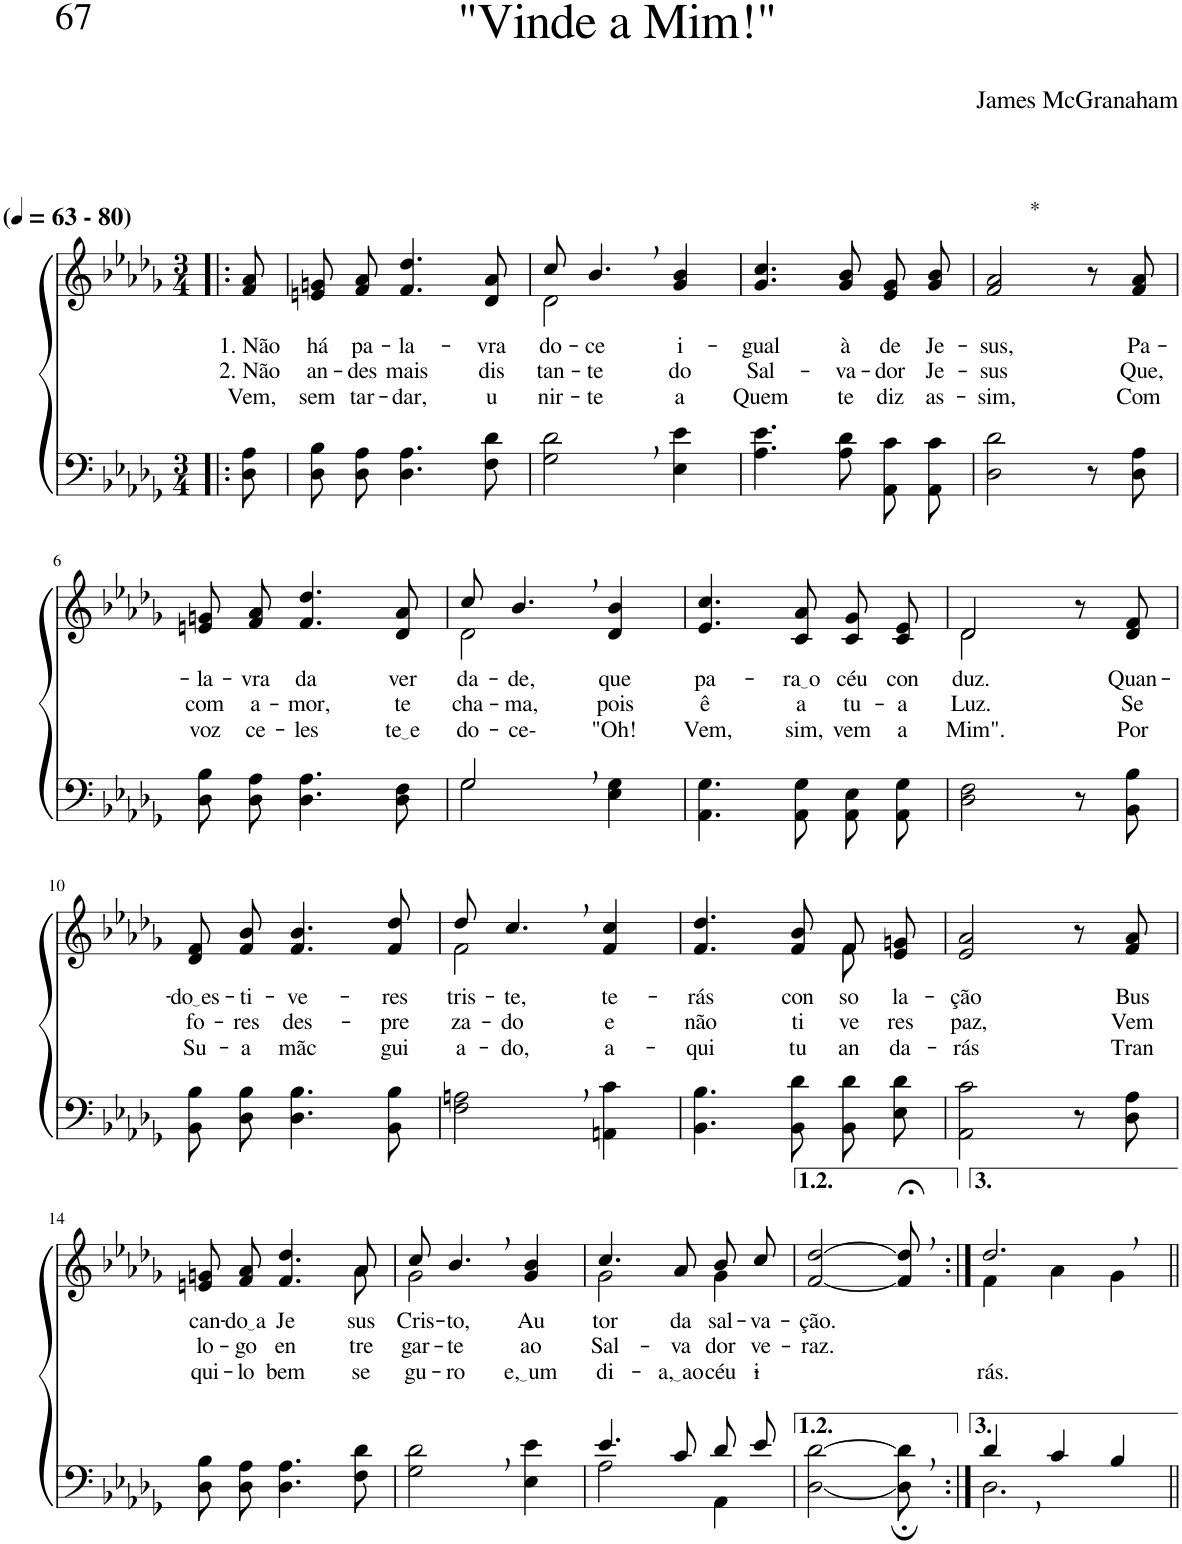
**kern	**kern	**text	**text	**text
*part2	*part1	*part1	*part1	*part1
*staff2	*staff1	*staff1	*staff1	*staff1
*I"Parte III e IV	*I"Parte I e II	*	*	*
*clefF4	*clefG2	*	*	*
*k[b-e-a-d-g-]	*k[b-e-a-d-g-]	*	*	*
*M3/4	*M3/4	*	*	*
*MM63	*MM63	*	*	*
=1!|:	=1!|:	=1!|:	=1!|:	=1!|:
!	!LO:TX:a:B:t=(	!	!	!
!	!LO:TX:a:B:t=- 80)	!	!	!
!	!	!LO:LY:b	!LO:LY:b	!LO:LY:b
8D-\ 8A-\	8f/ 8a-/	1. Não	2. Não	Vem,
=2	=2	=2	=2	=2
!	!	!LO:LY:b	!LO:LY:b	!LO:LY:b
8D-\ 8B-\L	8en/ 8gn/L	há	an-	sem
!	!	!LO:LY:b	!LO:LY:b	!LO:LY:b
8D-\ 8A-\J	8f/ 8a-/J	pa-	-des	tar-
!	!	!LO:LY:b	!LO:LY:b	!LO:LY:b
4.D-\ 4.A-\	4.f/ 4.dd-/	-la-	mais	-dar,
!	!	!LO:LY:b	!LO:LY:b	!LO:LY:b
8F\ 8d-\	8d-/ 8a-/	-vra	dis-	u-
=3	=3	=3	=3	=3
*	*^	*	*	*
!	!	!	!LO:LY:b	!LO:LY:b	!LO:LY:b
2G-\, 2d-\,	8cc/	2d-\	do-	-tan-	-nir-
!	!	!	!LO:LY:b	!LO:LY:b	!LO:LY:b
.	4.b-,/	.	-ce	-te	-te
!	!	!	!LO:LY:b	!LO:LY:b	!LO:LY:b
4E-\ 4e-\	4g-/ 4b-/	4ryy	i-	do	a
=4	=4	=4	=4	=4	=4
!	!	!	!LO:LY:b	!LO:LY:b	!LO:LY:b
*	*v	*v	*	*	*
4.A-\ 4.e-\	4.g-/ 4.cc/	-gual	Sal-	Quem
!	!	!LO:LY:b	!LO:LY:b	!LO:LY:b
8A-\ 8d-\	8g-/ 8b-/	à	-va-	te
!	!	!LO:LY:b	!LO:LY:b	!LO:LY:b
8AA-\ 8c\L	8e-/ 8g-/L	de	-dor	diz
!	!	!LO:LY:b	!LO:LY:b	!LO:LY:b
8AA-\ 8c\J	8g-/ 8b-/J	Je-	Je-	as-
=5	=5	=5	=5	=5
!	!LO:TX:a:t=*	!	!	!
!	!	!LO:LY:b	!LO:LY:b	!LO:LY:b
2D-\ 2d-\	2f/ 2a-/	-sus,	-sus	-sim,
8r	8r	.	.	.
!	!	!LO:LY:b	!LO:LY:b	!LO:LY:b
8D-\ 8A-\	8f/ 8a-/	Pa-	Que,	Com
!!LO:LB:g=z
=6	=6	=6	=6	=6
!	!	!LO:LY:b	!LO:LY:b	!LO:LY:b
8D-\ 8B-\L	8en/ 8gn/L	-la-	com	voz
!	!	!LO:LY:b	!LO:LY:b	!LO:LY:b
8D-\ 8A-\J	8f/ 8a-/J	-vra	a-	ce-
!	!	!LO:LY:b	!LO:LY:b	!LO:LY:b
4.D-\ 4.A-\	4.f/ 4.dd-/	da	-mor,	-les
!	!	!LO:LY:b	!LO:LY:b	!LO:LY:b
8D-\ 8F\	8d-/ 8a-/	ver-	te	te e
=7	=7	=7	=7	=7
*^	*^	*	*	*
!	!	!	!	!LO:LY:b	!LO:LY:b	!LO:LY:b
2G-,/	2G-\	8cc/	2d-\	-da-	cha-	do-
!	!	!	!	!LO:LY:b	!LO:LY:b	!LO:LY:b
.	.	4.b-,/	.	-de,	-ma,	-ce-
!	!	!	!	!LO:LY:b	!LO:LY:b	!LO:LY:b
4ryy	4E-\ 4G-\	4d-/ 4b-/	4ryy	que	pois	"Oh!
=8	=8	=8	=8	=8	=8	=8
!	!	!	!	!LO:LY:b	!LO:LY:b	!LO:LY:b
*v	*v	*	*	*	*	*
*	*v	*v	*	*	*
4.AA-\ 4.G-\	4.e-/ 4.cc/	pa-	ê	Vem,
!	!	!LO:LY:b	!LO:LY:b	!LO:LY:b
8AA-\ 8G-\	8c/ 8a-/	ra o	a	sim,
!	!	!LO:LY:b	!LO:LY:b	!LO:LY:b
8AA-\ 8E-\L	8c/ 8g-/L	céu	tu-	vem
!	!	!LO:LY:b	!LO:LY:b	!LO:LY:b
8AA-\ 8G-\J	8c/ 8e-/J	con-	-a	a
=9	=9	=9	=9	=9
*	*^	*	*	*
!	!	!	!LO:LY:b	!LO:LY:b	!LO:LY:b
2D-\ 2F\	2d-/	2d-\	-duz.	Luz.	Mim".
8r	8r	4ryy	.	.	.
!	!	!	!LO:LY:b	!LO:LY:b	!LO:LY:b
8BB-\ 8B-\	8d-/ 8f/	.	Quan-	Se	Por
*	*v	*v	*	*	*
!!LO:LB:g=z
=10	=10	=10	=10	=10
!	!	!LO:LY:b	!LO:LY:b	!LO:LY:b
8BB-\ 8B-\L	8d-/ 8f/L	do es	fo-	Su-
!	!	!LO:LY:b	!LO:LY:b	!LO:LY:b
8D-\ 8B-\J	8f/ 8b-/J	-ti-	-res	-a
!	!	!LO:LY:b	!LO:LY:b	!LO:LY:b
4.D-\ 4.B-\	4.f/ 4.b-/	-ve-	des-	mãc
!	!	!LO:LY:b	!LO:LY:b	!LO:LY:b
8BB-\ 8B-\	8f/ 8dd-/	-res	-pre-	gui-
=11	=11	=11	=11	=11
*	*^	*	*	*
!	!	!	!LO:LY:b	!LO:LY:b	!LO:LY:b
2F\, 2An\,	8dd-/	2f\	tris-	-za-	-a-
!	!	!	!LO:LY:b	!LO:LY:b	!LO:LY:b
.	4.cc,/	.	-te,	-do	-do,
!	!	!	!LO:LY:b	!LO:LY:b	!LO:LY:b
4AAn\ 4c\	4f/ 4cc/	4ryy	te-	e	a-
=12	=12	=12	=12	=12	=12
!	!	!	!LO:LY:b	!LO:LY:b	!LO:LY:b
4.BB-\ 4.B-\	4.f/ 4.dd-/	2ryy	-rás	não	-qui
!	!	!	!LO:LY:b	!LO:LY:b	!LO:LY:b
8BB-\ 8d-\	8f/ 8b-/	.	con-	ti-	tu
!	!	!	!LO:LY:b	!LO:LY:b	!LO:LY:b
8BB-\ 8d-\L	8f/L	8f\	-so-	-ve-	an-
!	!	!	!LO:LY:b	!LO:LY:b	!LO:LY:b
8E-\ 8d-\J	8e-/ 8gn/J	8ryy	-la-	-res	-da-
=13	=13	=13	=13	=13	=13
!	!	!	!LO:LY:b	!LO:LY:b	!LO:LY:b
*	*v	*v	*	*	*
2AA-\ 2c\	2e-/ 2a-/	-ção	paz,	-rás
8r	8r	.	.	.
!	!	!LO:LY:b	!LO:LY:b	!LO:LY:b
8D-\ 8A-\	8f/ 8a-/	Bus-	Vem	Tran-
!!LO:LB:g=z
=14	=14	=14	=14	=14
*	*^	*	*	*
!	!	!	!LO:LY:b	!LO:LY:b	!LO:LY:b
8D-\ 8B-\L	2ryy	8en/ 8gn/L	-can-	lo-	-qui-
!	!	!	!LO:LY:b	!LO:LY:b	!LO:LY:b
8D-\ 8A-\J	.	8f/ 8a-/J	do a	-go	-lo
!	!	!	!LO:LY:b	!LO:LY:b	!LO:LY:b
4.D-\ 4.A-\	.	4.f/ 4.dd-/	Je-	en-	bem
.	8ryy	.	.	.	.
!	!	!	!LO:LY:b	!LO:LY:b	!LO:LY:b
8F\ 8d-\	8a-\	8a-/	-sus	-tre-	se-
=15	=15	=15	=15	=15	=15
!	!	!	!LO:LY:b	!LO:LY:b	!LO:LY:b
2G-\, 2d-\,	8cc/	2g-\	Cris-	-gar-	-gu-
!	!	!	!LO:LY:b	!LO:LY:b	!LO:LY:b
.	4.b-,/	.	-to,	-te	-ro
!	!	!	!LO:LY:b	!LO:LY:b	!LO:LY:b
4E-\ 4e-\	4g-/ 4b-/	4ryy	Au-	ao	e, um
=16	=16	=16	=16	=16	=16
*^	*	*	*	*	*
!	!	!	!	!LO:LY:b	!LO:LY:b	!LO:LY:b
4.e-/	2A-\	4.cc/	2g-\	-tor	Sal-	di-
!	!	!	!	!LO:LY:b	!LO:LY:b	!LO:LY:b
8c/	.	8a-/	.	da	-va-	a, ao
!	!	!	!	!LO:LY:b	!LO:LY:b	!LO:LY:b
8d-/L	4AA-\	8b-/L	4g-\	sal-	-dor	céu
!	!	!	!	!LO:LY:b	!LO:LY:b	!LO:LY:b
8e-/J	.	8cc/J	.	-va-	ve-	i-
*v	*v	*	*	*	*	*
*	*v	*v	*	*	*
=17	=17	=17	=17	=17
!	!	!LO:LY:b	!LO:LY:b	!
[2D-\ [2d-\	[2f/ [2dd-/	-ção.	-raz.	.
8D-\];, 8d-\];,	8f/];<, 8dd-/];<,	.	.	.
=18:|!	=18:|!	=18:|!	=18:|!	=18:|!
*^	*^	*	*	*
!	!	!	!	!	!	!LO:LY:b
4d-,/	2.D-\	2.dd-,/	4f\	.	.	-rás.
4c/	.	.	4a-\	.	.	.
4B-/	.	.	4g-\	.	.	.
*v	*v	*	*	*	*	*
*	*v	*v	*	*	*
=||	=||	=||	=||	=||
*-	*-	*-	*-	*-
